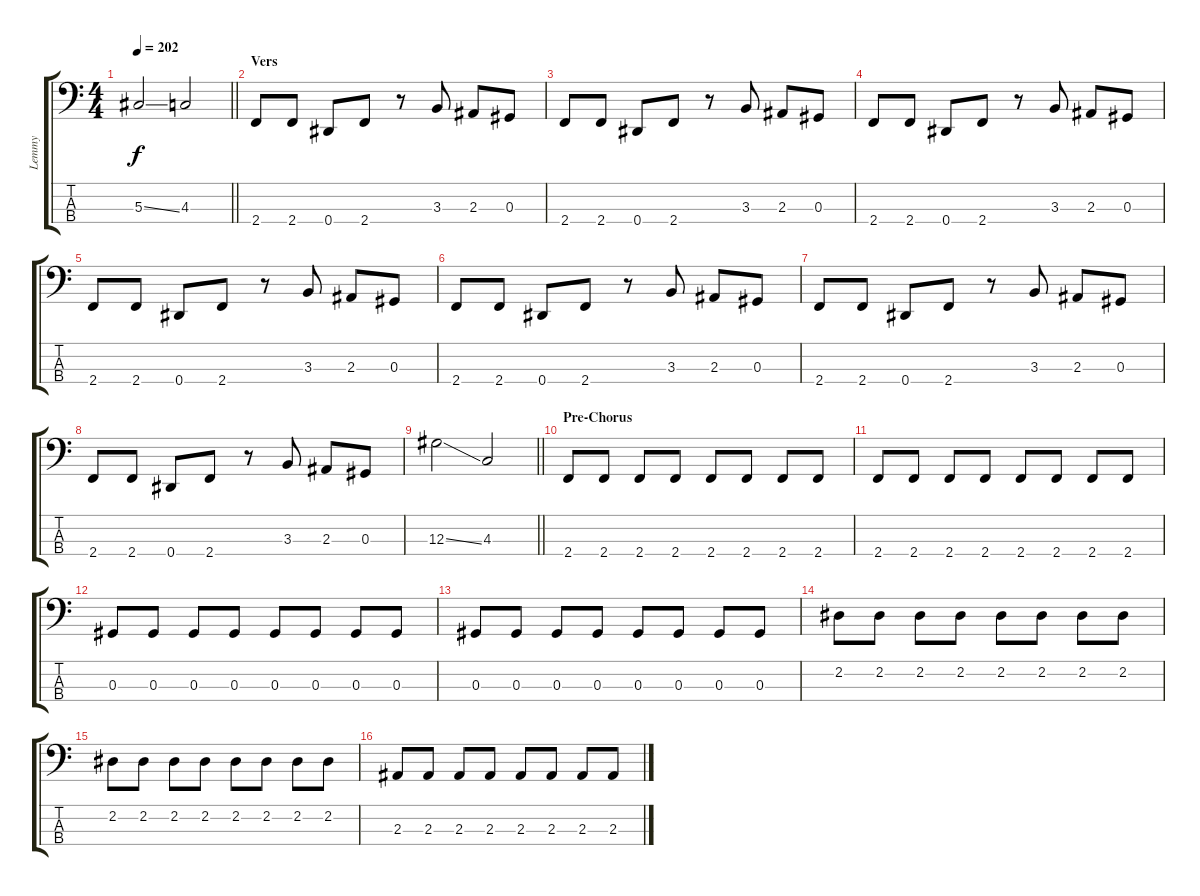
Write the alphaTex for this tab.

\track ("Lemmy" "Lemmy") {instrument distortionguitar}
\staff {score tabs}
\tuning (Gb2 Db2 Ab1 Eb1) {hide}
\ts (4 4)
\tempo 202
\clef f4
\barLineRight lightlight
\ks c
5.3{ss}.2{dy f} 4.3.2 |
\section ("" "Vers")
2.4.8 2.4.8 0.4.8 2.4.8 r.8 3.3.8 2.3.8 0.3.8 |
2.4.8 2.4.8 0.4.8 2.4.8 r.8 3.3.8 2.3.8 0.3.8 |
2.4.8 2.4.8 0.4.8 2.4.8 r.8 3.3.8 2.3.8 0.3.8 |
2.4.8 2.4.8 0.4.8 2.4.8 r.8 3.3.8 2.3.8 0.3.8 |
2.4.8 2.4.8 0.4.8 2.4.8 r.8 3.3.8 2.3.8 0.3.8 |
2.4.8 2.4.8 0.4.8 2.4.8 r.8 3.3.8 2.3.8 0.3.8 |
2.4.8 2.4.8 0.4.8 2.4.8 r.8 3.3.8 2.3.8 0.3.8 |
\barLineRight lightlight
12.3{ss}.2 4.3.2 |
\section ("" "Pre-Chorus")
2.4.8 2.4.8 2.4.8 2.4.8 2.4.8 2.4.8 2.4.8 2.4.8 |
2.4.8 2.4.8 2.4.8 2.4.8 2.4.8 2.4.8 2.4.8 2.4.8 |
0.3.8 0.3.8 0.3.8 0.3.8 0.3.8 0.3.8 0.3.8 0.3.8 |
0.3.8 0.3.8 0.3.8 0.3.8 0.3.8 0.3.8 0.3.8 0.3.8 |
2.2.8 2.2.8 2.2.8 2.2.8 2.2.8 2.2.8 2.2.8 2.2.8 |
2.2.8 2.2.8 2.2.8 2.2.8 2.2.8 2.2.8 2.2.8 2.2.8 |
2.3.8 2.3.8 2.3.8 2.3.8 2.3.8 2.3.8 2.3.8 2.3.8
